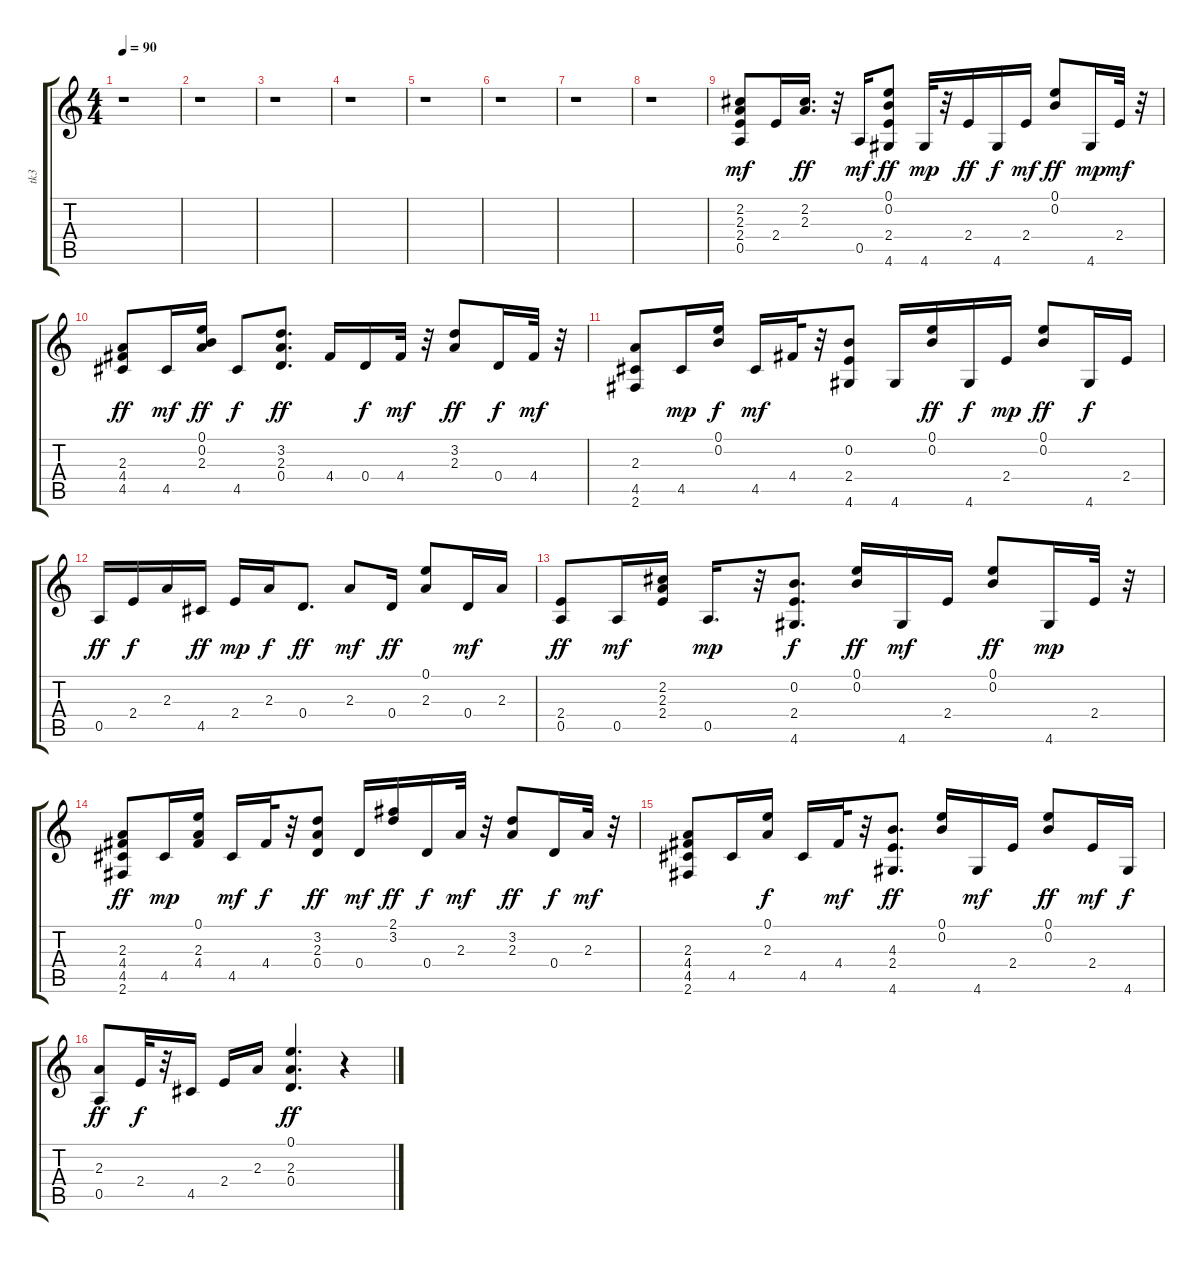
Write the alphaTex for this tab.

\track ("tk3" "tk3") {instrument electricguitarclean}
\staff {score tabs}
\tuning (E4 B3 G3 D3 A2 E2) {hide}
\ts (4 4)
\tempo 90
\clef g2
\ks c
r.1{dy mf} |
r.1 |
r.1 |
r.1 |
r.1 |
r.1 |
r.1 |
r.1 |
(2.2 2.3 2.4 0.5).8{balance 8} 2.4.16 (2.2 2.3).16{d dy ff} r.32 0.5.16{dy mf} (0.1 0.2 2.4 4.6).8{dy ff} 4.6.32{dy mp} r.32 2.4.16{dy ff} 4.6.16{dy f} 2.4.16{dy mf} (0.1 0.2).8{dy ff} 4.6.16{dy mp} 2.4.32{dy mf} r.32 |
(2.3 4.4 4.5).8{dy ff} 4.5.16{dy mf} (0.1 0.2 2.3).16{dy ff} 4.5.8{dy f} (3.2 2.3 0.4).8{d dy ff} 4.4.16 0.4.16{dy f} 4.4.32{dy mf} r.32 (3.2 2.3).8{dy ff} 0.4.16{dy f} 4.4.32{dy mf} r.32 |
(2.3 4.5 2.6).8 4.5.16{dy mp} (0.1 0.2).16{dy f} 4.5.16{dy mf} 4.4.32 r.32 (0.2 2.4 4.6).8 4.6.16 (0.1 0.2).16{dy ff} 4.6.16{dy f} 2.4.16{dy mp} (0.1 0.2).8{dy ff} 4.6.16{dy f} 2.4.16 |
0.5.16{dy ff} 2.4.16{dy f} 2.3.16 4.5.16{dy ff} 2.4.16{dy mp} 2.3.16{dy f} 0.4.8{d dy ff} 2.3.8{dy mf} 0.4.16{dy ff} (0.1 2.3).8 0.4.16{dy mf} 2.3.16 |
(2.4 0.5).8{dy ff} 0.5.16{dy mf} (2.2 2.3 2.4).16 0.5.16{d dy mp} r.32 (0.2 2.4 4.6).8{d dy f} (0.1 0.2).16{dy ff} 4.6.16{dy mf} 2.4.16 (0.1 0.2).8{dy ff} 4.6.16{dy mp} 2.4.32 r.32 |
(2.3 4.4 4.5 2.6).8{dy ff} 4.5.16{dy mp} (0.1 2.3 4.4).16 4.5.16{dy mf} 4.4.32{dy f} r.32 (3.2 2.3 0.4).8{dy ff} 0.4.16{dy mf} (2.1 3.2).16{dy ff} 0.4.16{dy f} 2.3.32{dy mf} r.32 (3.2 2.3).8{dy ff} 0.4.16{dy f} 2.3.32{dy mf} r.32 |
(2.3 4.4 4.5 2.6).8 4.5.16 (0.1 2.3).16{dy f} 4.5.16 4.4.32{dy mf} r.32 (4.3 2.4 4.6).8{d dy ff} (0.1 0.2).16 4.6.16{dy mf} 2.4.16 (0.1 0.2).8{dy ff} 2.4.16{dy mf} 4.6.16{dy f} |
(2.3 0.5).8{dy ff} 2.4.32{dy f} r.32 4.5.16 2.4.16 2.3.16 (0.1 2.3 0.4).4{d dy ff} r.4
